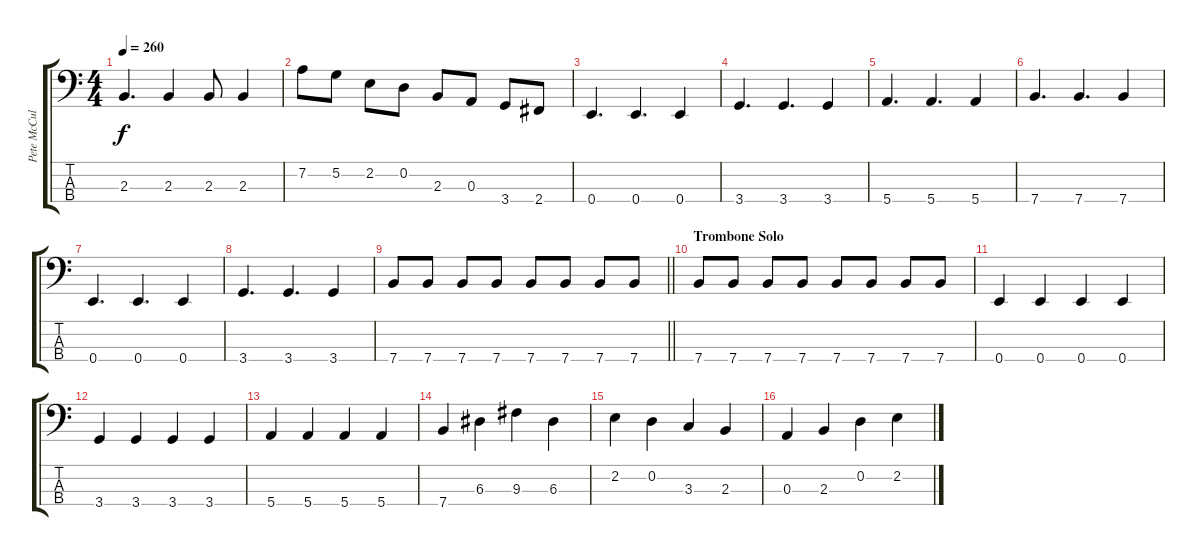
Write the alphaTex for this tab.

\track ("Pete McCullaugh - Bass" "Pete McCul") {instrument electricbassfinger}
\staff {score tabs}
\tuning (G2 D2 A1 E1) {hide}
\ts (4 4)
\tempo 260
\clef f4
\ks c
2.3.4{d dy f} 2.3.4 2.3.8 2.3.4 |
7.2.8 5.2.8 2.2.8 0.2.8 2.3.8 0.3.8 3.4.8 2.4.8 |
0.4.4{d} 0.4.4{d} 0.4.4 |
3.4.4{d} 3.4.4{d} 3.4.4 |
5.4.4{d} 5.4.4{d} 5.4.4 |
7.4.4{d} 7.4.4{d} 7.4.4 |
0.4.4{d} 0.4.4{d} 0.4.4 |
3.4.4{d} 3.4.4{d} 3.4.4 |
\barLineRight lightlight
7.4.8 7.4.8 7.4.8 7.4.8 7.4.8 7.4.8 7.4.8 7.4.8 |
\section ("" "Trombone Solo")
7.4.8 7.4.8 7.4.8 7.4.8 7.4.8 7.4.8 7.4.8 7.4.8 |
0.4.4 0.4.4 0.4.4 0.4.4 |
3.4.4 3.4.4 3.4.4 3.4.4 |
5.4.4 5.4.4 5.4.4 5.4.4 |
7.4.4 6.3.4 9.3.4 6.3.4 |
2.2.4 0.2.4 3.3.4 2.3.4 |
0.3.4 2.3.4 0.2.4 2.2.4
